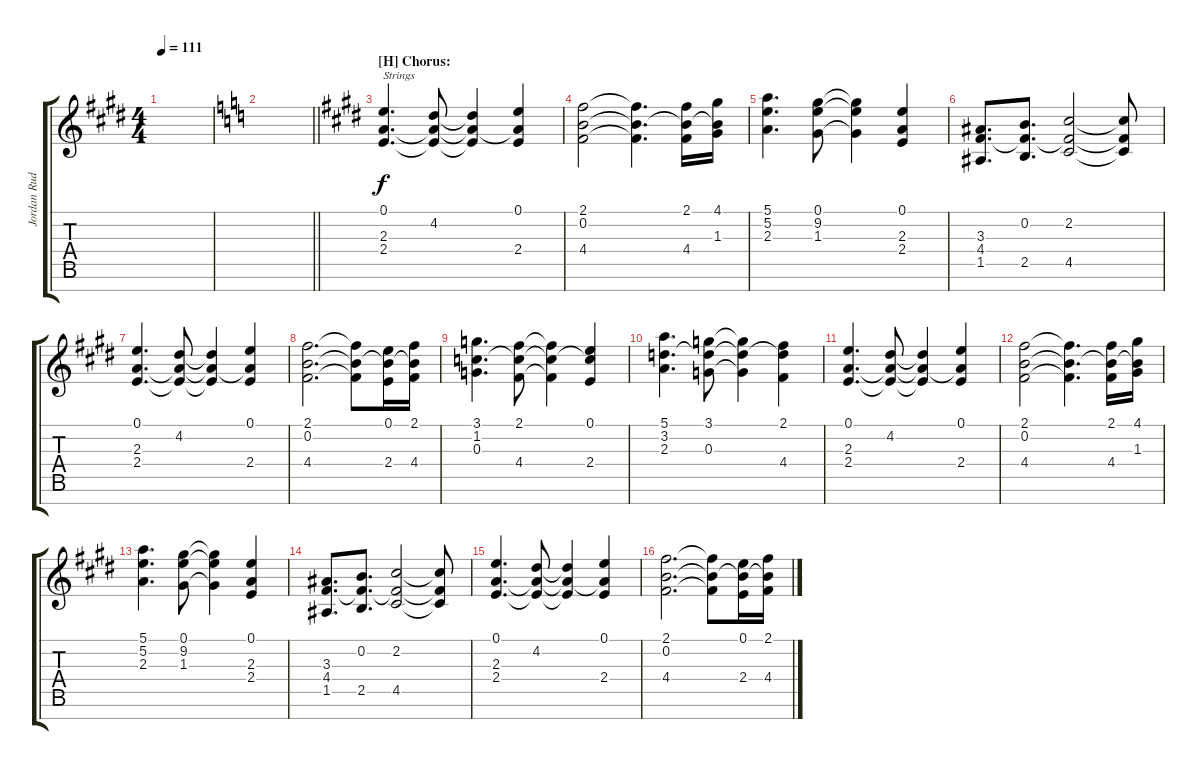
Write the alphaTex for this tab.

\track ("Jordan Rudess - Right Hand, Overdubs and" "Jordan Rud") {instrument lead1square}
\staff {score tabs}
\tuning (E5 B4 G4 D4 A3 E3 B2) {hide}
\ts (4 4)
\tempo 111
\clef g2
\ks c#minor
|
\barLineRight lightlight
\ks c
|
\section ("" "[H] Chorus:")
\ks c#minor
(0.1 2.3 2.4).4{d txt "Strings" volume 13 instrument stringensemble1 beam Up} (4.2 2.3{t} 2.4{t}).8 (4.2{t} 2.3{t} 2.4{t}).4 (0.1 2.3{t} 2.4).4 |
(2.1 0.2 4.4).2 (2.1{t} 0.2{t} 4.4{t}).4{d} (2.1 0.2{t} 4.4).16 (4.1 0.2{t} 1.3).16 |
(5.1 5.2 2.3).4{d} (0.1 9.2 1.3).8 (0.1{t} 9.2{t} 1.3{t}).4 (0.1 2.3 2.4).4 |
(3.3 4.4 1.5).8{d} (0.2 4.4{t} 2.5).8{d} (2.2 4.4{t} 4.5).2 (2.2{t} 4.4{t} 4.5{t}).8 |
(0.1 2.3 2.4).4{d} (4.2 2.3{t} 2.4{t}).8 (4.2{t} 2.3{t} 2.4{t}).4 (0.1 2.3{t} 2.4).4 |
(2.1 0.2 4.4).2{d} (2.1{t} 0.2{t} 4.4{t}).8 (0.1 0.2{t} 2.4).16 (2.1 0.2{t} 4.4).16 |
(3.1 1.2 0.3).4{d} (2.1 1.2{t} 4.4).8 (2.1{t} 1.2{t} 4.4{t}).4 (0.1 1.2{t} 2.4).4 |
(5.1 3.2 2.3).4{d} (3.1 3.2{t} 0.3).8 (3.1{t} 3.2{t} 0.3{t}).4 (2.1 3.2{t} 4.4).4 |
(0.1 2.3 2.4).4{d beam Up} (4.2 2.3{t} 2.4{t}).8 (4.2{t} 2.3{t} 2.4{t}).4 (0.1 2.3{t} 2.4).4 |
(2.1 0.2 4.4).2 (2.1{t} 0.2{t} 4.4{t}).4{d} (2.1 0.2{t} 4.4).16 (4.1 0.2{t} 1.3).16 |
(5.1 5.2 2.3).4{d} (0.1 9.2 1.3).8 (0.1{t} 9.2{t} 1.3{t}).4 (0.1 2.3 2.4).4 |
(3.3 4.4 1.5).8{d} (0.2 4.4{t} 2.5).8{d} (2.2 4.4{t} 4.5).2 (2.2{t} 4.4{t} 4.5{t}).8 |
(0.1 2.3 2.4).4{d} (4.2 2.3{t} 2.4{t}).8 (4.2{t} 2.3{t} 2.4{t}).4 (0.1 2.3{t} 2.4).4 |
(2.1 0.2 4.4).2{d} (2.1{t} 0.2{t} 4.4{t}).8 (0.1 0.2{t} 2.4).16 (2.1 0.2{t} 4.4).16
